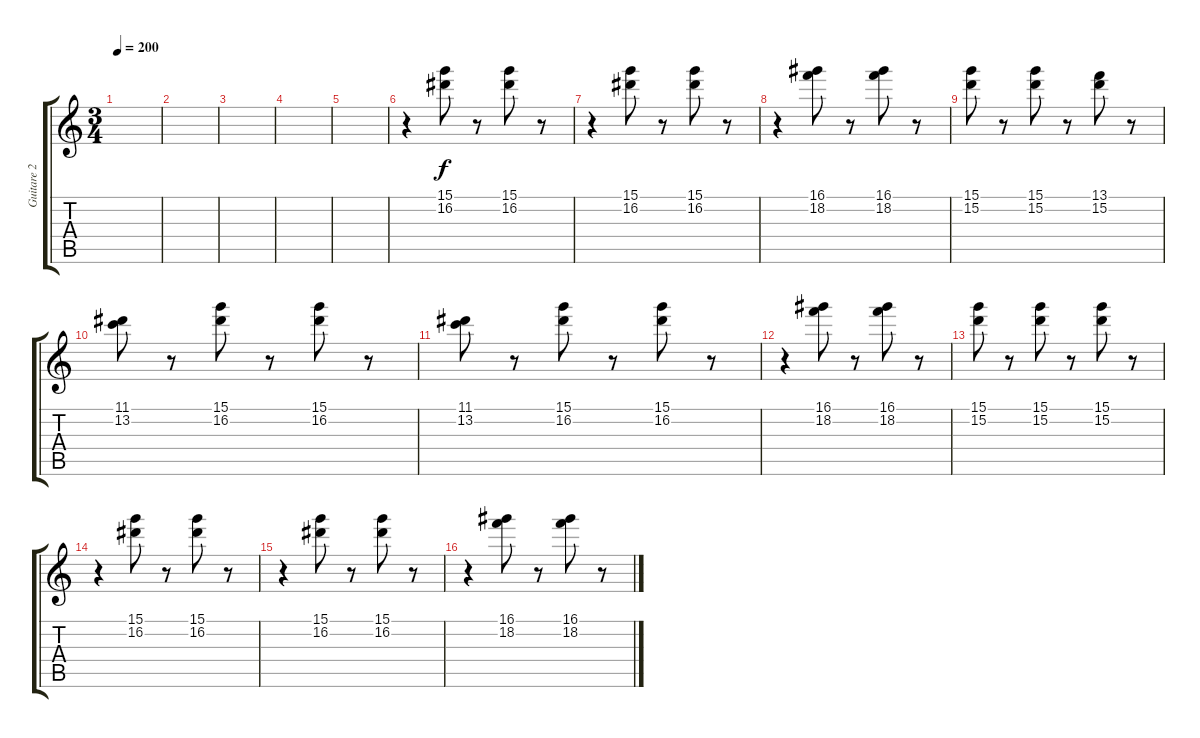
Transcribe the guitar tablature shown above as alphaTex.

\track ("Guitare 2" "Guitare 2") {instrument overdrivenguitar}
\staff {score tabs}
\tuning (E4 B3 G3 D3 A2 E2) {hide}
\ts (3 4)
\tempo 200
\clef g2
\ks c
|
|
|
|
|
r.4 (15.1 16.2).8 r.8 (15.1 16.2).8 r.8 |
r.4 (15.1 16.2).8 r.8 (15.1 16.2).8 r.8 |
r.4 (16.1 18.2).8 r.8 (16.1 18.2).8 r.8 |
(15.1 15.2).8 r.8 (15.1 15.2).8 r.8 (13.1 15.2).8 r.8 |
(11.1 13.2).8 r.8 (15.1 16.2).8 r.8 (15.1 16.2).8 r.8 |
(11.1 13.2).8 r.8 (15.1 16.2).8 r.8 (15.1 16.2).8 r.8 |
r.4 (16.1 18.2).8 r.8 (16.1 18.2).8 r.8 |
(15.1 15.2).8 r.8 (15.1 15.2).8 r.8 (15.1 15.2).8 r.8 |
r.4 (15.1 16.2).8 r.8 (15.1 16.2).8 r.8 |
r.4 (15.1 16.2).8 r.8 (15.1 16.2).8 r.8 |
r.4 (16.1 18.2).8 r.8 (16.1 18.2).8 r.8
